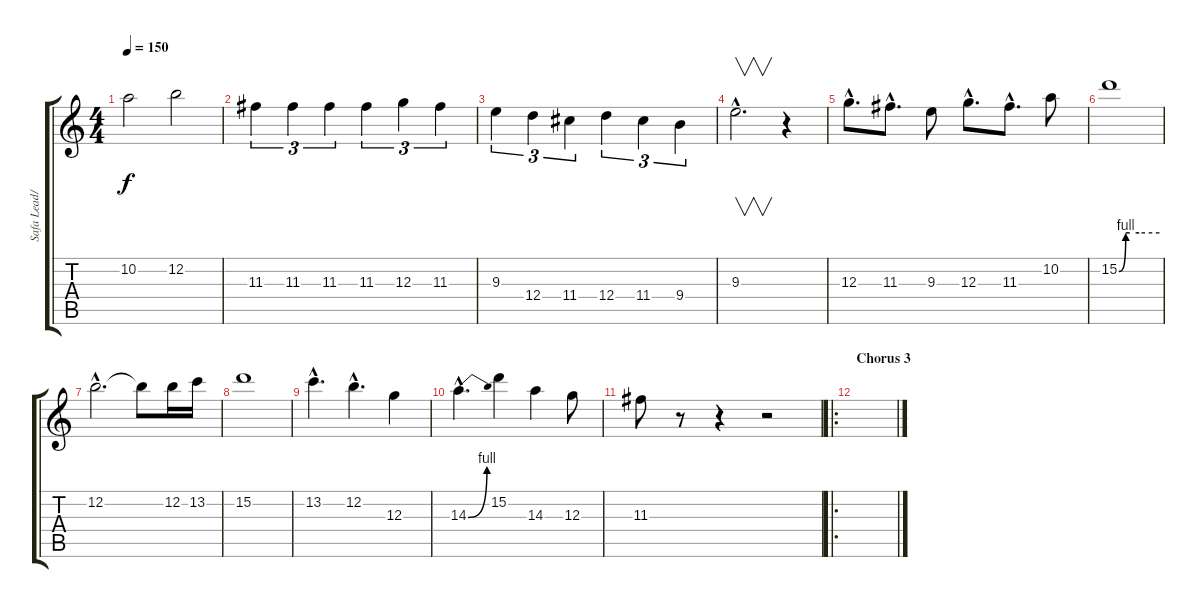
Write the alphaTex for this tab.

\track ("Safa Lead/Clean" "Safa Lead/") {instrument distortionguitar}
\staff {score tabs}
\tuning (E4 B3 G3 D3 A2 E2) {hide}
\ts (4 4)
\tempo 150
\clef g2
\ks c
10.2.2{dy f} 12.2.2 |
11.3.4{tu (3 2)} 11.3.4{tu (3 2)} 11.3.4{tu (3 2)} 11.3.4{tu (3 2)} 12.3.4{tu (3 2)} 11.3.4{tu (3 2)} |
9.3.4{tu (3 2)} 12.4.4{tu (3 2)} 11.4.4{tu (3 2)} 12.4.4{tu (3 2)} 11.4.4{tu (3 2)} 9.4.4{tu (3 2)} |
9.3{hac}.2{v d} r.4 |
12.3{hac}.8{d} 11.3{hac}.8{d} 9.3.8 12.3{hac}.8{d} 11.3{hac}.8{d} 10.2.8 |
15.2{be (custom 0 0 10 4 16 4 30 4 60 4)}.1 |
12.2{hac}.2{d} 12.2{t}.8 12.2.16 13.2.16 |
15.2.1 |
13.2{hac}.4{d} 12.2{hac}.4{d} 12.3.4 |
14.3{be (bend 0 0 60 4) hac}.4{d} 15.2.4 14.3.4 12.3.8 |
11.3.8 r.8 r.4 r.2 |
\ro
\section ("" "Chorus 3")
